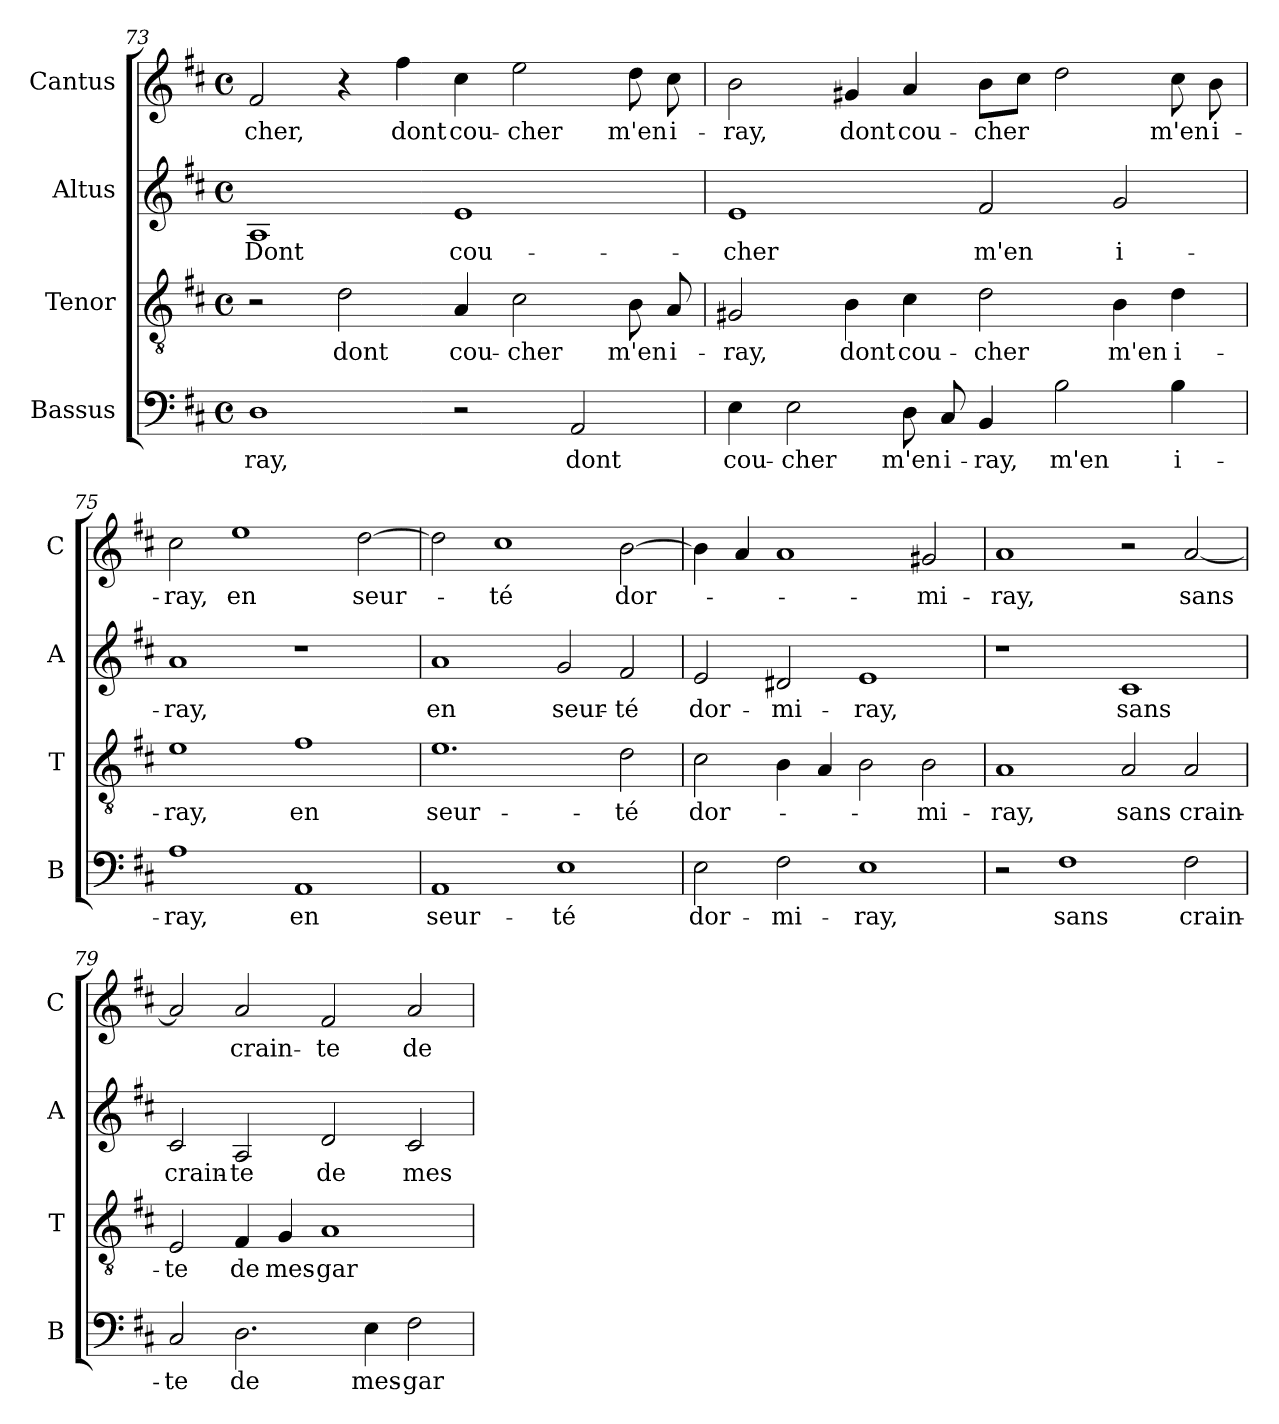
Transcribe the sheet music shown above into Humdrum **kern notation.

**kern	**text	**kern	**text	**kern	**text	**kern	**text
*part4	*part4	*part3	*part3	*part2	*part2	*part1	*part1
*staff4	*staff4	*staff3	*staff3	*staff2	*staff2	*staff1	*staff1
*I"Bassus	*	*I"Tenor	*	*I"Altus	*	*I"Cantus	*
*I'B	*	*I'T	*	*I'A	*	*I'C	*
!!LO:LB:g=z
*clefF4	*	*clefGv2	*	*clefG2	*	*clefG2	*
*k[f#c#]	*	*k[f#c#]	*	*k[f#c#]	*	*k[f#c#]	*
*D:	*	*D:	*	*D:	*	*D:	*
*M4/4	*	*M4/4	*	*M4/4	*	*M4/4	*
*met(c)	*	*met(c)	*	*met(c)	*	*met(c)	*
=73	=73	=73	=73	=73	=73	=73	=73
!	!LO:LY:b	!	!	!	!LO:LY:b	!	!LO:LY:b
1D	-ray,	2r	.	1A	Dont	2f#/	-cher,
!	!	!	!LO:LY:b	!	!	!	!
.	.	2d\	dont	.	.	4r	.
!	!	!	!	!	!	!	!LO:LY:b
.	.	.	.	.	.	4ff#\	dont
!	!	!	!LO:LY:b	!	!LO:LY:b	!	!LO:LY:b
2r	.	4A/	cou-	1e	cou-	4cc#\	cou-
!	!	!	!LO:LY:b	!	!	!	!LO:LY:b
.	.	2c#\	-cher	.	.	2ee\	-cher
!	!LO:LY:b	!	!	!	!	!	!
2AA/	dont	.	.	.	.	.	.
!	!	!	!LO:LY:b	!	!	!	!LO:LY:b
.	.	8B\	m'en	.	.	8dd\	m'en
!	!	!	!LO:LY:b	!	!	!	!LO:LY:b
.	.	8A/	i-	.	.	8cc#\	i-
=74	=74	=74	=74	=74	=74	=74	=74
!	!LO:LY:b	!	!LO:LY:b	!	!LO:LY:b	!	!LO:LY:b
4E\	cou-	2G#X/	-ray,	1e	-cher	2b\	-ray,
!	!LO:LY:b	!	!	!	!	!	!
2E\	-cher	.	.	.	.	.	.
!	!	!	!LO:LY:b	!	!	!	!LO:LY:b
.	.	4B\	dont	.	.	4g#X/	dont
!	!LO:LY:b	!	!LO:LY:b	!	!	!	!LO:LY:b
8D\	m'en	4c#\	cou-	.	.	4a/	cou-
!	!LO:LY:b	!	!	!	!	!	!
8C#/	i-	.	.	.	.	.	.
!	!LO:LY:b	!	!LO:LY:b	!	!LO:LY:b	!	!LO:LY:b
4BB/	-ray,	2d\	-cher	2f#/	m'en	8b\L	-cher
.	.	.	.	.	.	8cc#\J	.
!	!LO:LY:b	!	!	!	!	!	!
2B\	m'en	.	.	.	.	2dd\	.
!	!	!	!LO:LY:b	!	!LO:LY:b	!	!
.	.	4B\	m'en	2g/	i-	.	.
!	!LO:LY:b	!	!LO:LY:b	!	!	!	!LO:LY:b
4B\	i-	4d\	i-	.	.	8cc#\	m'en
!	!	!	!	!	!	!	!LO:LY:b
.	.	.	.	.	.	8b\	i-
=75	=75	=75	=75	=75	=75	=75	=75
!	!LO:LY:b	!	!LO:LY:b	!	!LO:LY:b	!	!LO:LY:b
1A	-ray,	1e	-ray,	1a	-ray,	2cc#\	-ray,
!	!	!	!	!	!	!	!LO:LY:b
.	.	.	.	.	.	1ee	en
!	!LO:LY:b	!	!LO:LY:b	!	!	!	!
1AA	en	1f#	en	1r	.	.	.
!	!	!	!	!	!	!	!LO:LY:b
.	.	.	.	.	.	[2dd\	seur-
!!LO:LB:g=z
=76	=76	=76	=76	=76	=76	=76	=76
!	!LO:LY:b	!	!LO:LY:b	!	!LO:LY:b	!	!
1AA	seur-	1.e	seur-	1a	en	2dd\]	.
!	!	!	!	!	!	!	!LO:LY:b
.	.	.	.	.	.	1cc#	-té
!	!LO:LY:b	!	!	!	!LO:LY:b	!	!
1E	-té	.	.	2g/	seur-	.	.
!	!	!	!LO:LY:b	!	!LO:LY:b	!	!LO:LY:b
.	.	2d\	-té	2f#/	-té	[2b\	dor-
=77	=77	=77	=77	=77	=77	=77	=77
!	!LO:LY:b	!	!LO:LY:b	!	!LO:LY:b	!	!
2E\	dor-	2c#\	dor-	2e/	dor-	4b\]	.
.	.	.	.	.	.	4a/	.
!	!LO:LY:b	!	!	!	!LO:LY:b	!	!
2F#\	-mi-	4B\	.	2d#X/	-mi-	1a	.
.	.	4A/	.	.	.	.	.
!	!LO:LY:b	!	!	!	!LO:LY:b	!	!
1E	-ray,	2B\	.	1e	-ray,	.	.
!	!	!	!LO:LY:b	!	!	!	!LO:LY:b
.	.	2B\	-mi-	.	.	2g#X/	-mi-
=78	=78	=78	=78	=78	=78	=78	=78
!	!	!	!LO:LY:b	!	!	!	!LO:LY:b
2r	.	1A	-ray,	1r	.	1a	-ray,
!	!LO:LY:b	!	!	!	!	!	!
1F#	sans	.	.	.	.	.	.
!	!	!	!LO:LY:b	!	!LO:LY:b	!	!
.	.	2A/	sans	1c#	sans	2r	.
!	!LO:LY:b	!	!LO:LY:b	!	!	!	!LO:LY:b
2F#\	crain-	2A/	crain-	.	.	[2a/	sans
=79	=79	=79	=79	=79	=79	=79	=79
!	!LO:LY:b	!	!LO:LY:b	!	!LO:LY:b	!	!
2C#/	-te	2E/	-te	2c#/	crain-	2a/]	.
!	!LO:LY:b	!	!LO:LY:b	!	!LO:LY:b	!	!LO:LY:b
2.D\	de	4F#/	de	2A/	-te	2a/	crain-
!	!	!	!LO:LY:b	!	!	!	!
.	.	4G/	mes-	.	.	.	.
!	!	!	!LO:LY:b	!	!LO:LY:b	!	!LO:LY:b
.	.	1A	-gar-	2d/	de	2f#/	-te
!	!LO:LY:b	!	!	!	!	!	!
4E\	mes-	.	.	.	.	.	.
!	!LO:LY:b	!	!	!	!LO:LY:b	!	!LO:LY:b
2F#\	-gar-	.	.	2c#/	mes-	2a/	de
=	=	=	=	=	=	=	=
*-	*-	*-	*-	*-	*-	*-	*-
